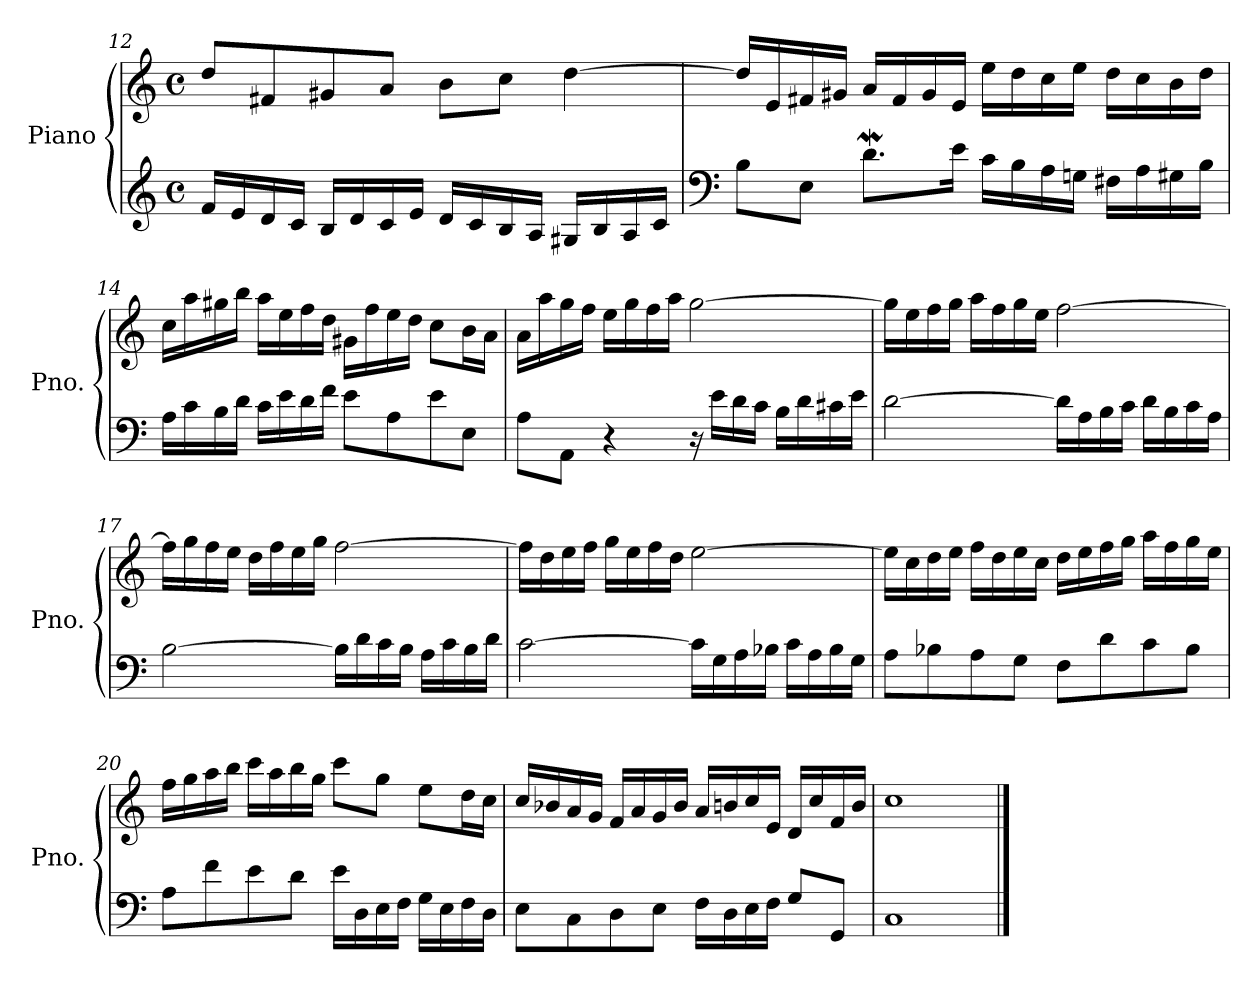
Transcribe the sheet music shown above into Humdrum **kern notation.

**kern	**kern
*part1	*part1
*staff2	*staff1
*I"Piano	*
*I'Pno.	*
!!LO:LB:g=z
*clefG2	*clefG2
*k[]	*k[]
*M4/4	*M4/4
*met(c)	*met(c)
=12	=12
16f/LL	8dd/L
16e/	.
16d/	8f#X/
16c/JJ	.
16B/LL	8g#X/
16d/	.
16c/	8a/J
16e/JJ	.
16d/LL	8b\L
16c/	.
16B/	8cc\J
16A/JJ	.
16G#X/LL	[4dd\
16B/	.
16A/	.
16c/JJ	.
=13	=13
*clefF4	*
8B\L	16dd/LL]
.	16e/
8E\J	16f#X/
.	16g#X/JJ
8.dW\L	16a/LL
.	16f#/
.	16g#/
16e\Jk	16e/JJ
16c\LL	16ee\LL
16B\	16dd\
16A\	16cc\
16Gn\JJ	16ee\JJ
16F#X\LL	16dd\LL
16A\	16cc\
16G#X\	16b\
16B\JJ	16dd\JJ
=14	=14
16A\LL	16cc\LL
16c\	16aa\
16B\	16gg#X\
16d\JJ	16bb\JJ
16c\LL	16aa\LL
16e\	16ee\
16d\	16ff\
16f\JJ	16dd\JJ
8e\L	16g#X\LL
.	16ff\
8A\	16ee\
.	16dd\JJ
8e\	8cc\L
8E\J	16b\L
.	16a\JJ
!!LO:LB:g=z
=15	=15
8A\L	16a\LL
.	16aa\
8AA\J	16gg\
.	16ff\JJ
4r	16ee\LL
.	16gg\
.	16ff\
.	16aa\JJ
16r	[2gg\
16e\LL	.
16d\	.
16c\JJ	.
16B\LL	.
16d\	.
16c#X\	.
16e\JJ	.
=16	=16
[2d\	16gg\LL]
.	16ee\
.	16ff\
.	16gg\JJ
.	16aa\LL
.	16ff\
.	16gg\
.	16ee\JJ
16d\LL]	[2ff\
16A\	.
16B\	.
16c\JJ	.
16d\LL	.
16B\	.
16c\	.
16A\JJ	.
=17	=17
[2B\	16ff\LL]
.	16gg\
.	16ff\
.	16ee\JJ
.	16dd\LL
.	16ff\
.	16ee\
.	16gg\JJ
16B\LL]	[2ff\
16d\	.
16c\	.
16B\JJ	.
16A\LL	.
16c\	.
16B\	.
16d\JJ	.
=18	=18
[2c\	16ff\LL]
.	16dd\
.	16ee\
.	16ff\JJ
.	16gg\LL
.	16ee\
.	16ff\
.	16dd\JJ
16c\LL]	[2ee\
16G\	.
16A\	.
16B-X\JJ	.
16c\LL	.
16A\	.
16B-\	.
16G\JJ	.
!!LO:LB:g=z
=19	=19
8A\L	16ee\LL]
.	16cc\
8B-X\	16dd\
.	16ee\JJ
8A\	16ff\LL
.	16dd\
8G\J	16ee\
.	16cc\JJ
8F\L	16dd\LL
.	16ee\
8d\	16ff\
.	16gg\JJ
8c\	16aa\LL
.	16ff\
8B-\J	16gg\
.	16ee\JJ
=20	=20
8A\L	16ff\LL
.	16gg\
8f\	16aa\
.	16bb\JJ
8e\	16ccc\LL
.	16aa\
8d\J	16bb\
.	16gg\JJ
16e\LL	8ccc\L
16D\	.
16E\	8gg\J
16F\JJ	.
16G\LL	8ee\L
16E\	.
16F\	16dd\L
16D\JJ	16cc\JJ
=21	=21
8E\L	16cc/LL
.	16b-X/
8C\	16a/
.	16g/JJ
8D\	16f/LL
.	16a/
8E\J	16g/
.	16b-/JJ
16F\LL	16a/LL
16D\	16bn/
16E\	16cc/
16F\JJ	16e/JJ
8G/L	16d/LL
.	16cc/
8GG/J	16f/
.	16b/JJ
=22	=22
1C	1cc
==	==
*-	*-
